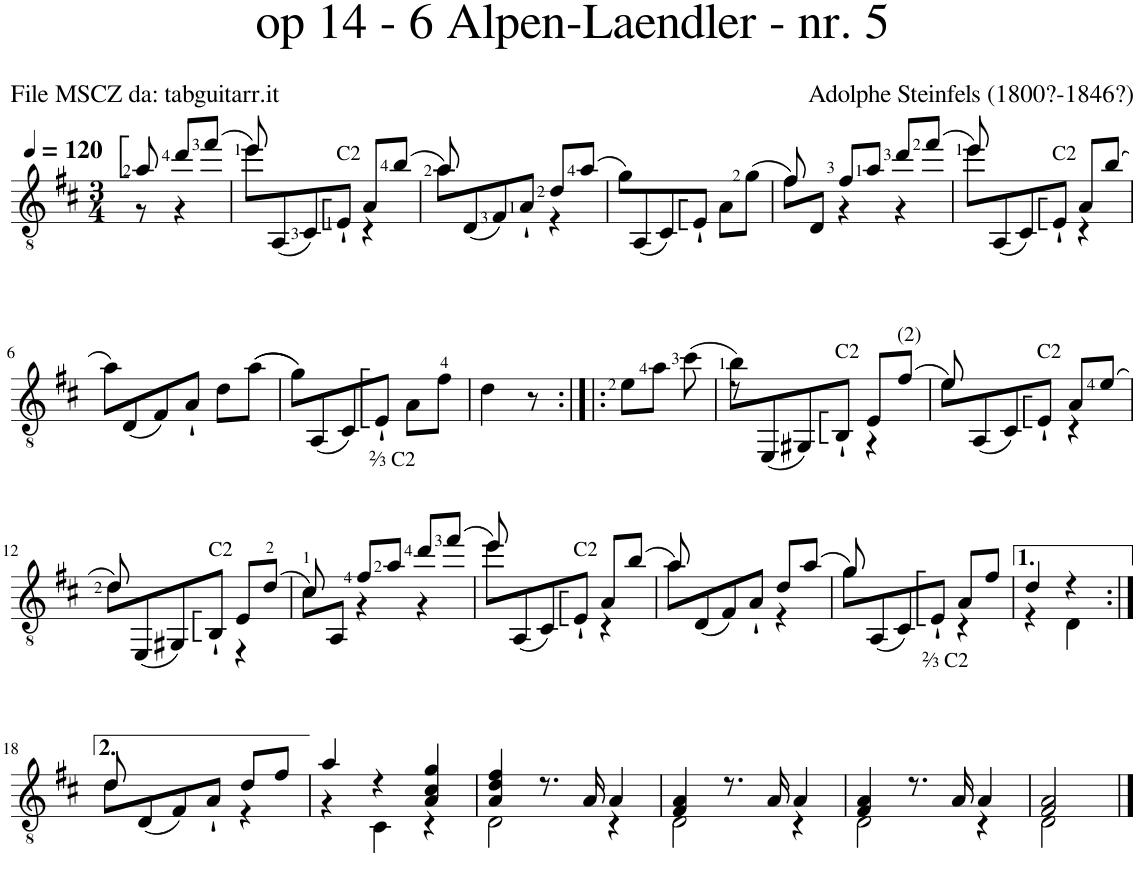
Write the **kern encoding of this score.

**kern
*part1
*staff1
*I"Guitar
*I'Guit.
*clefGv2
*k[f#c#]
*M3/4
*MM120
=
*^
8a::/	8r
8dd/L	4r
(8ff#/J	.
=1	=1
8ee\L)	8ee/
(8AA/	4.ryy
8C#/)	.
!LO:TX:a:t=C2	!
8E::`/J	.
8A/L	4r
(8b/J	.
=2	=2
8a\L)	8a/
(8D/	4.ryy
8F#/)	.
8A`/J	.
8d/L	4r
(8a/J	.
*v	*v
=3
8g\L)
(8AA/
8C#/)
8E::`/J
8A\L
(8g\J
=4
*^
8f#\L)	8f#/
8D/J	8ryy
8f#/L	4r
8a/J	.
8dd/L	4r
(8ff#/J	.
=5	=5
8ee\L)	8ee/
(8AA/	4.ryy
8C#/)	.
!LO:TX:a:t=C2	!
8E::`/J	.
8A/L	4r
(8b/J	.
*v	*v
!!LO:LB:g=z
=6
8a\L)
(8D/
8F#/)
8A`/J
8d\L
((8a\J
=7
8g\L))
(8AA/
8C#/)
!LO:TX:b:t=⅔ C2
8E::`/J
8A\L
8f#\J
=8
4d\
8r
=9:|!|:
8e\L
8a\J
(8cc#\
=10
*^
8b\L)	8r
(8EE/	4.ryy
8GG#X/)	.
!LO:TX:a:t=C2	!
8BB::`/J	.
8E/L	4r
!LO:TX:a:t=(2)	!
(8f#/J	.
=11	=11
8e\L)	8e/
(8AA/	4.ryy
8C#/)	.
!LO:TX:a:t=C2	!
8E::`/J	.
8A/L	4r
(8e/J	.
!!LO:LB:g=z	!!
=12	=12
*	*^
8d\L)	8d/	2ryy
(8EE/	2ryy	.
8GG#X/)	.	.
!LO:TX:a:t=C2	!	!
8BB::`/J	.	.
8E/L	.	4r
(8d/J	8ryy	.
*	*v	*v
=13	=13
8c#\L)	8c#/
8AA/J	8ryy
8f#/L	4r
8a/J	.
8dd/L	4r
(8ff#/J	.
=14	=14
8ee\L)	8ee/
(8AA/	4.ryy
8C#/)	.
!LO:TX:a:t=C2	!
8E::`/J	.
8A/L	4r
(8b/J	.
=15	=15
8a\L)	8a/
(8D/	4.ryy
8F#/)	.
8A`/J	.
8d/L	4r
(8a/J	.
=16	=16
8g\L)	8g/
(8AA/	4.ryy
8C#/)	.
!LO:TX:b:t=⅔ C2	!
8E::`/J	.
8A/L	4r
8f#/J	.
=17	=17
4d/	4r
4r	4D\
!!LO:LB:g=z	!!
=18:|!	=18:|!
8d\L	8d/
(8D/	4.ryy
8F#/)	.
8A`/J	.
8d/L	4r
8f#/J	.
=19	=19
4a/	4r
4r	4C#\
4A/ 4c#/ 4g/	4r
=20	=20
4A/ 4d/ 4f#/	2D\
8.r	.
16A/	.
4A/	4r
=21	=21
4F#/ 4A/	2D\
8.r	.
16A/	.
4A/	4r
=22	=22
4F#/ 4A/	2D\
8.r	.
16A/	.
4A/	4r
=23	=23
2F#/ 2A/	2D\
*v	*v
==
*-
